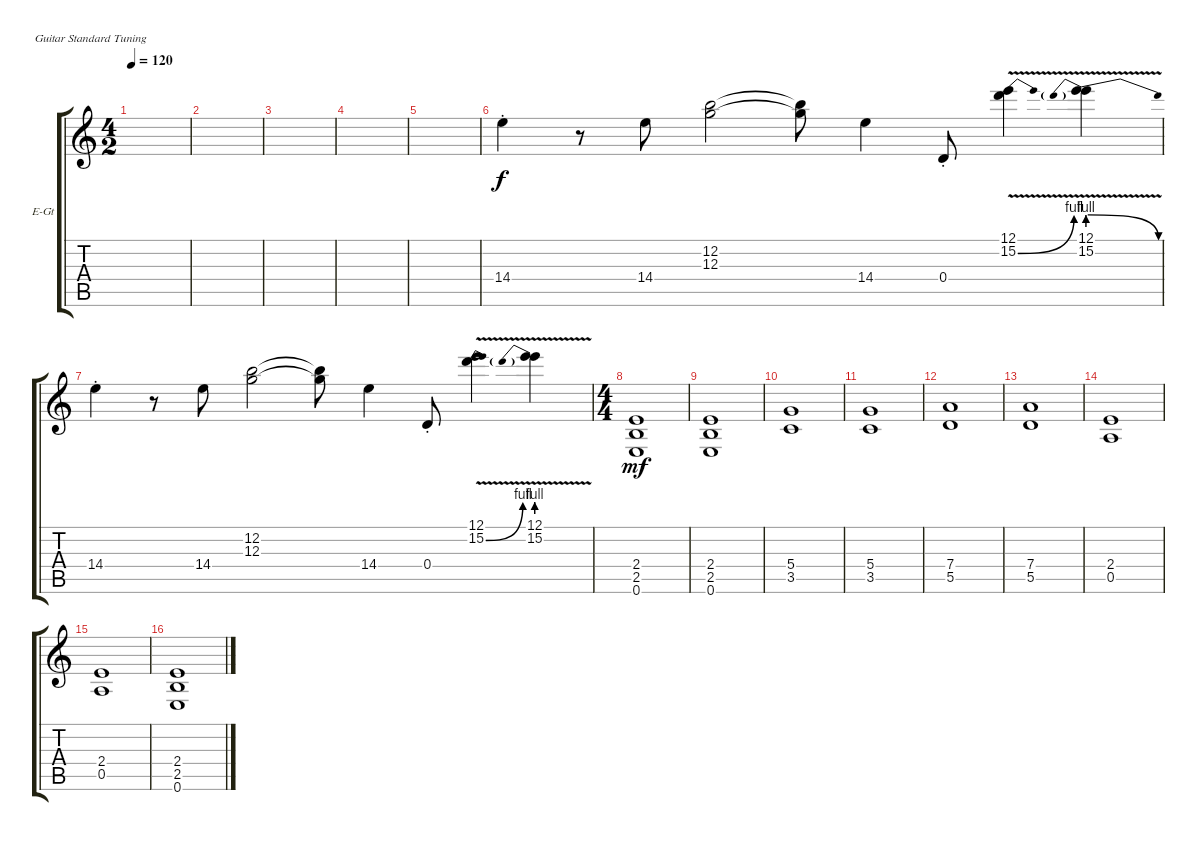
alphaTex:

\defaultSystemsLayout 4
\bracketExtendMode groupsimilarinstruments
\firstSystemTrackNameOrientation horizontal
\otherSystemsTrackNameOrientation horizontal
\track ("Les Paul" "E-Gt") {instrument overdrivenguitar}
\staff {score tabs}
\tuning (E4 B3 G3 D3 A2 E2)
\ts (4 2)
\tempo 120
\clef g2
\ks c
|
|
|
|
|
14.4{st}.4 r.8 14.4.8 (12.3 12.2).2 (12.3{t} 12.2{t}).8 14.4.4 0.4{st}.8 (12.1{v} 15.2{be (bend 0 0 33.6 4) v}).4 (12.1{v} 15.2{be (prebendrelease 0 4 34.8 0) v}).4 |
14.4{st}.4 r.8 14.4.8 (12.3 12.2).2 (12.3{t} 12.2{t}).8 14.4.4 0.4{st}.8 (12.1{v} 15.2{be (bend 0 0 33.6 4) v}).4 (12.1{v} 15.2{be (prebend 0 4 60 4) v}).4 |
\ts (4 4)
(2.4 2.5 0.6).1{dy mf} |
(2.4 2.5 0.6).1 |
(3.5 5.4).1 |
(3.5 5.4).1 |
(5.5 7.4).1 |
(5.5 7.4).1 |
(0.5 2.4).1 |
(0.5 2.4).1 |
(2.4 2.5 0.6).1
